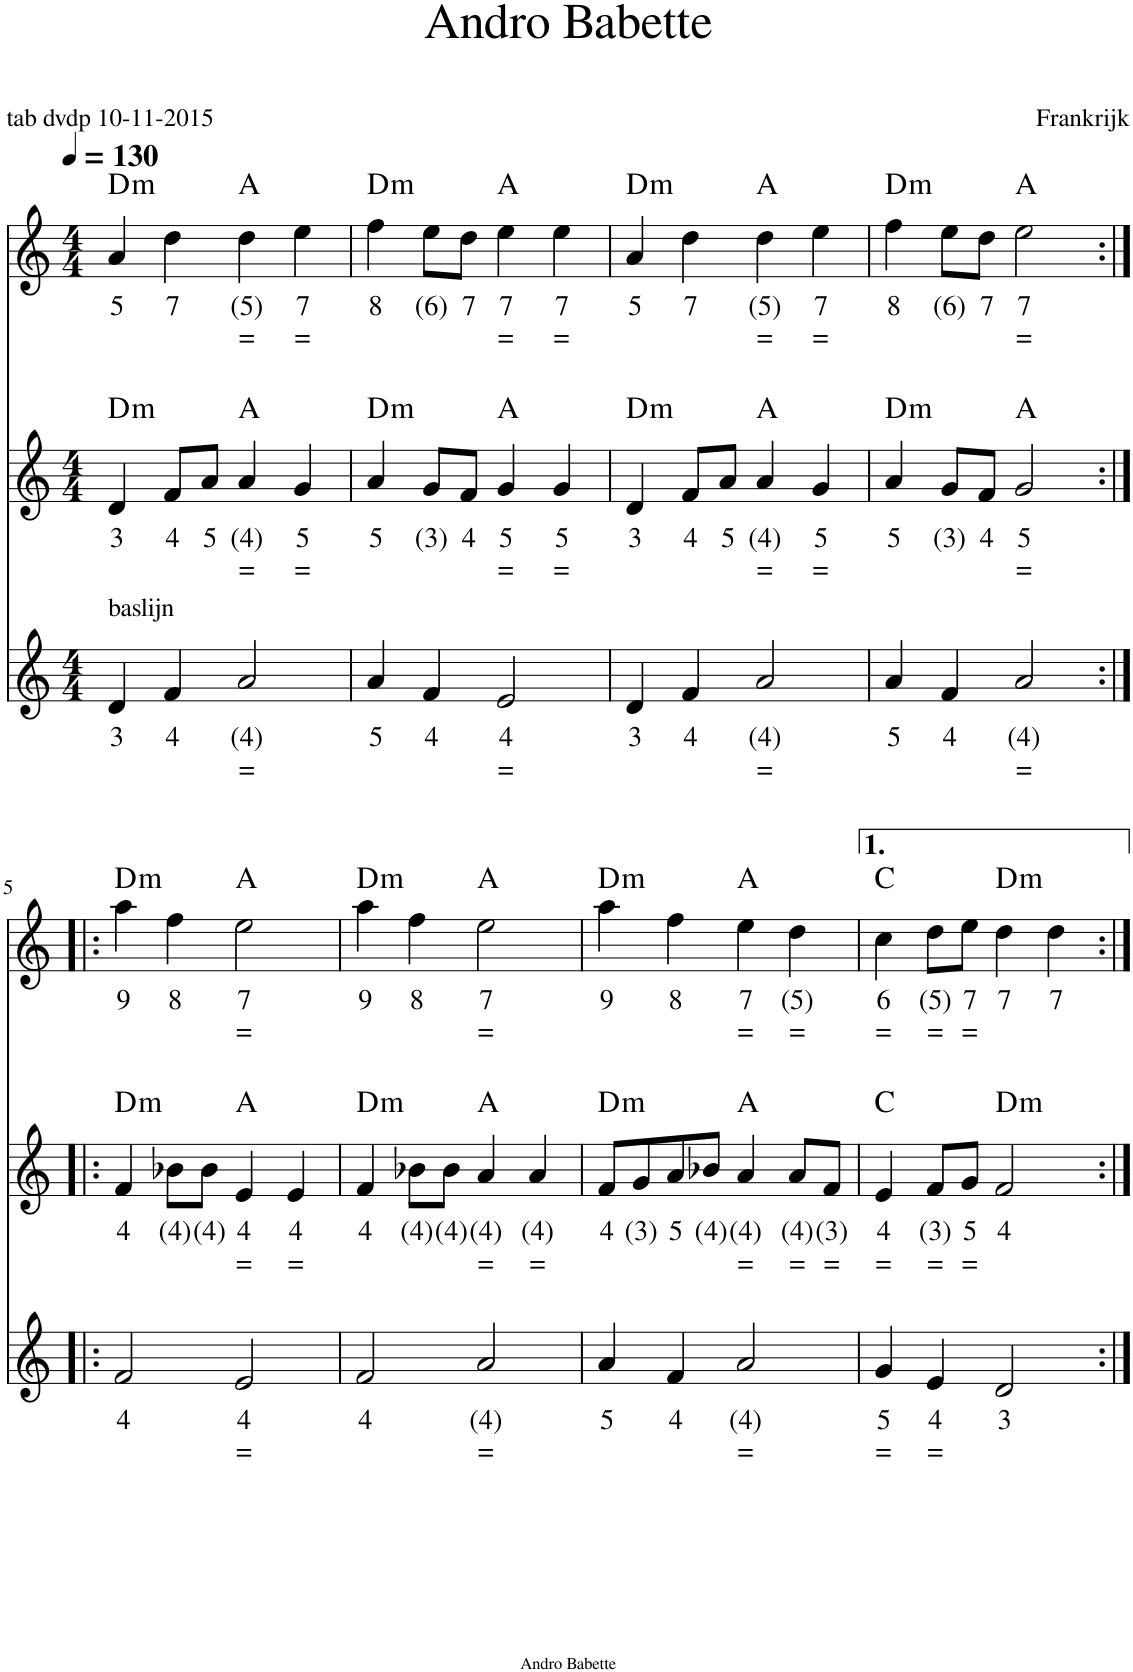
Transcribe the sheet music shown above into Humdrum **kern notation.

**kern	**text	**text	**kern	**text	**text	**kern	**text	**text	**harte
*part3	*part3	*part3	*part2	*part2	*part2	*part1	*part1	*part1	*part1
*staff3	*staff3	*staff3	*staff2	*staff2	*staff2	*staff1	*staff1	*staff1	*
*I"Stem	*	*	*I"Stem	*	*	*I"Stem	*	*	*
*clefG2	*	*	*clefG2	*	*	*clefG2	*	*	*
*k[]	*	*	*k[]	*	*	*k[]	*	*	*
*M4/4	*	*	*M4/4	*	*	*M4/4	*	*	*
*MM130	*	*	*MM130	*	*	*MM130	*	*	*
=1	=1	=1	=1	=1	=1	=1	=1	=1	=1
!LO:TX:a:t=baslijn	!	!	!	!	!	!	!	!	!
!	!LO:LY:b	!	!	!LO:LY:b	!	!	!LO:LY:b	!	!LO:H:kt=m
4d/	3	.	4d/	3	.	4a/	5	.	D:min
!	!LO:LY:b	!	!	!LO:LY:b	!	!	!LO:LY:b	!	!
4f/	4	.	8f/L	4	.	4dd\	7	.	.
!	!	!	!	!LO:LY:b	!	!	!	!	!
.	.	.	8a/J	5	.	.	.	.	.
!	!LO:LY:b	!LO:LY:b	!	!LO:LY:b	!LO:LY:b	!	!LO:LY:b	!LO:LY:b	!
2a/	(4)	=	4a/	(4)	=	4dd\	(5)	=	A:maj
!	!	!	!	!LO:LY:b	!LO:LY:b	!	!LO:LY:b	!LO:LY:b	!
.	.	.	4g/	5	=	4ee\	7	=	.
=2	=2	=2	=2	=2	=2	=2	=2	=2	=2
!	!LO:LY:b	!	!	!LO:LY:b	!	!	!LO:LY:b	!	!LO:H:kt=m
4a/	5	.	4a/	5	.	4ff\	8	.	D:min
!	!LO:LY:b	!	!	!LO:LY:b	!	!	!LO:LY:b	!	!
4f/	4	.	8g/L	(3)	.	8ee\L	(6)	.	.
!	!	!	!	!LO:LY:b	!	!	!LO:LY:b	!	!
.	.	.	8f/J	4	.	8dd\J	7	.	.
!	!LO:LY:b	!LO:LY:b	!	!LO:LY:b	!LO:LY:b	!	!LO:LY:b	!LO:LY:b	!
2e/	4	=	4g/	5	=	4ee\	7	=	A:maj
!	!	!	!	!LO:LY:b	!LO:LY:b	!	!LO:LY:b	!LO:LY:b	!
.	.	.	4g/	5	=	4ee\	7	=	.
=3	=3	=3	=3	=3	=3	=3	=3	=3	=3
!	!LO:LY:b	!	!	!LO:LY:b	!	!	!LO:LY:b	!	!LO:H:kt=m
4d/	3	.	4d/	3	.	4a/	5	.	D:min
!	!LO:LY:b	!	!	!LO:LY:b	!	!	!LO:LY:b	!	!
4f/	4	.	8f/L	4	.	4dd\	7	.	.
!	!	!	!	!LO:LY:b	!	!	!	!	!
.	.	.	8a/J	5	.	.	.	.	.
!	!LO:LY:b	!LO:LY:b	!	!LO:LY:b	!LO:LY:b	!	!LO:LY:b	!LO:LY:b	!
2a/	(4)	=	4a/	(4)	=	4dd\	(5)	=	A:maj
!	!	!	!	!LO:LY:b	!LO:LY:b	!	!LO:LY:b	!LO:LY:b	!
.	.	.	4g/	5	=	4ee\	7	=	.
=4	=4	=4	=4	=4	=4	=4	=4	=4	=4
!	!LO:LY:b	!	!	!LO:LY:b	!	!	!LO:LY:b	!	!LO:H:kt=m
4a/	5	.	4a/	5	.	4ff\	8	.	D:min
!	!LO:LY:b	!	!	!LO:LY:b	!	!	!LO:LY:b	!	!
4f/	4	.	8g/L	(3)	.	8ee\L	(6)	.	.
!	!	!	!	!LO:LY:b	!	!	!LO:LY:b	!	!
.	.	.	8f/J	4	.	8dd\J	7	.	.
!	!LO:LY:b	!LO:LY:b	!	!LO:LY:b	!LO:LY:b	!	!LO:LY:b	!LO:LY:b	!
2a/	(4)	=	2g/	5	=	2ee\	7	=	A:maj
!!LO:LB:g=z
=5:|!|:	=5:|!|:	=5:|!|:	=5:|!|:	=5:|!|:	=5:|!|:	=5:|!|:	=5:|!|:	=5:|!|:	=5:|!|:
!	!LO:LY:b	!	!	!LO:LY:b	!	!	!LO:LY:b	!	!LO:H:kt=m
2f/	4	.	4f/	4	.	4aa\	9	.	D:min
!	!	!	!	!LO:LY:b	!	!	!LO:LY:b	!	!
.	.	.	8b-X\L	(4)	.	4ff\	8	.	.
!	!	!	!	!LO:LY:b	!	!	!	!	!
.	.	.	8b-\J	(4)	.	.	.	.	.
!	!LO:LY:b	!LO:LY:b	!	!LO:LY:b	!LO:LY:b	!	!LO:LY:b	!LO:LY:b	!
2e/	4	=	4e/	4	=	2ee\	7	=	A:maj
!	!	!	!	!LO:LY:b	!LO:LY:b	!	!	!	!
.	.	.	4e/	4	=	.	.	.	.
=6	=6	=6	=6	=6	=6	=6	=6	=6	=6
!	!LO:LY:b	!	!	!LO:LY:b	!	!	!LO:LY:b	!	!LO:H:kt=m
2f/	4	.	4f/	4	.	4aa\	9	.	D:min
!	!	!	!	!LO:LY:b	!	!	!LO:LY:b	!	!
.	.	.	8b-X\L	(4)	.	4ff\	8	.	.
!	!	!	!	!LO:LY:b	!	!	!	!	!
.	.	.	8b-\J	(4)	.	.	.	.	.
!	!LO:LY:b	!LO:LY:b	!	!LO:LY:b	!LO:LY:b	!	!LO:LY:b	!LO:LY:b	!
2a/	(4)	=	4a/	(4)	=	2ee\	7	=	A:maj
!	!	!	!	!LO:LY:b	!LO:LY:b	!	!	!	!
.	.	.	4a/	(4)	=	.	.	.	.
=7	=7	=7	=7	=7	=7	=7	=7	=7	=7
!	!LO:LY:b	!	!	!LO:LY:b	!	!	!LO:LY:b	!	!LO:H:kt=m
4a/	5	.	8f/L	4	.	4aa\	9	.	D:min
!	!	!	!	!LO:LY:b	!	!	!	!	!
.	.	.	8g/	(3)	.	.	.	.	.
!	!LO:LY:b	!	!	!LO:LY:b	!	!	!LO:LY:b	!	!
4f/	4	.	8a/	5	.	4ff\	8	.	.
!	!	!	!	!LO:LY:b	!	!	!	!	!
.	.	.	8b-X/J	(4)	.	.	.	.	.
!	!LO:LY:b	!LO:LY:b	!	!LO:LY:b	!LO:LY:b	!	!LO:LY:b	!LO:LY:b	!
2a/	(4)	=	4a/	(4)	=	4ee\	7	=	A:maj
!	!	!	!	!LO:LY:b	!LO:LY:b	!	!LO:LY:b	!LO:LY:b	!
.	.	.	8a/L	(4)	=	4dd\	(5)	=	.
!	!	!	!	!LO:LY:b	!LO:LY:b	!	!	!	!
.	.	.	8f/J	(3)	=	.	.	.	.
=8	=8	=8	=8	=8	=8	=8	=8	=8	=8
!	!LO:LY:b	!LO:LY:b	!	!LO:LY:b	!LO:LY:b	!	!LO:LY:b	!LO:LY:b	!
4g/	5	=	4e/	4	=	4cc\	6	=	C:maj
!	!LO:LY:b	!LO:LY:b	!	!LO:LY:b	!LO:LY:b	!	!LO:LY:b	!LO:LY:b	!
4e/	4	=	8f/L	(3)	=	8dd\L	(5)	=	.
!	!	!	!	!LO:LY:b	!LO:LY:b	!	!LO:LY:b	!LO:LY:b	!
.	.	.	8g/J	5	=	8ee\J	7	=	.
!	!LO:LY:b	!	!	!LO:LY:b	!	!	!LO:LY:b	!	!LO:H:kt=m
2d/	3	.	2f/	4	.	4dd\	7	.	D:min
!	!	!	!	!	!	!	!LO:LY:b	!	!
.	.	.	.	.	.	4dd\	7	.	.
=:|!	=:|!	=:|!	=:|!	=:|!	=:|!	=:|!	=:|!	=:|!	=:|!
*-	*-	*-	*-	*-	*-	*-	*-	*-	*-
